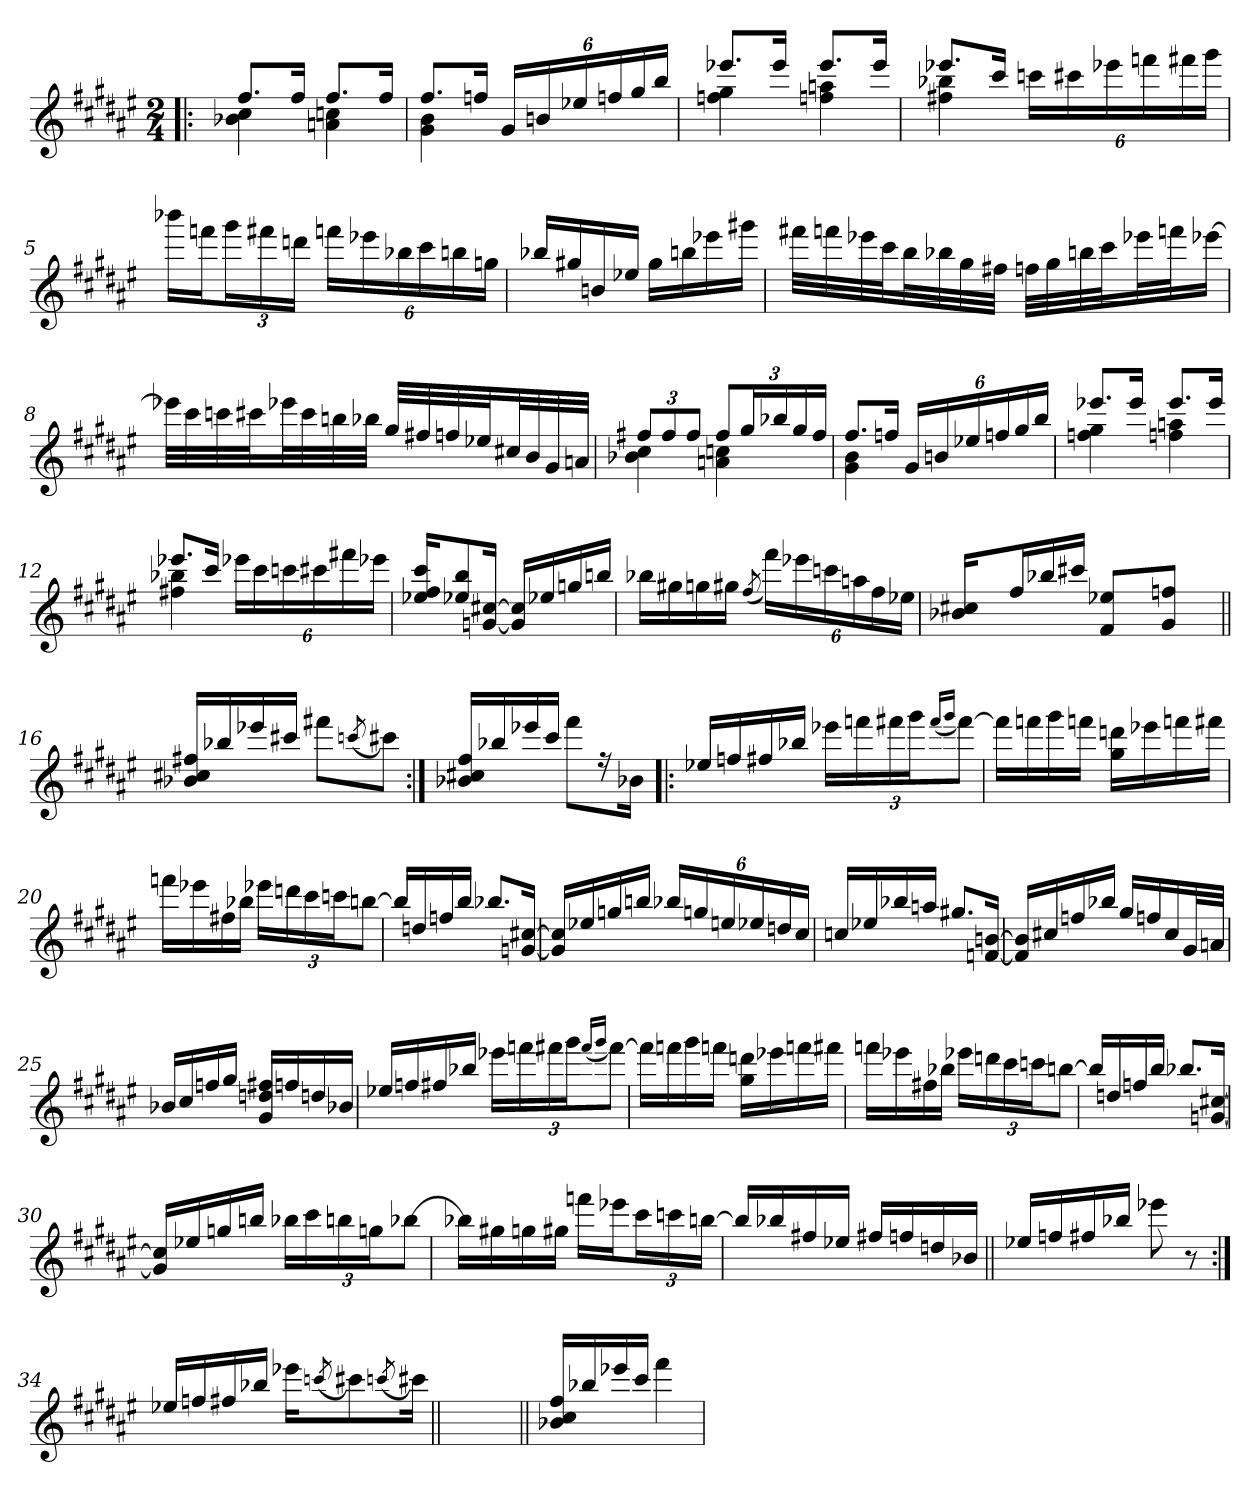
**kern
*part1
*staff1
*clefG2
*k[f#c#g#d#a#e#]
*F#:
*M2/4
=1!|:
*^
8.ff#/L	4b-X\ 4cc#\
16ff#/Jk	.
8.ff#/L	4an\ 4ccn\
16ff#/Jk	.
=2	=2
8.ff#/L	4g#\ 4b\
16ffn/Jk	.
24g#/LL	4ryy
24bn/	.
24ee-X/	.
24ffn/	.
24gg#/	.
24bb/JJ	.
=3	=3
8.eee-X/L	4ffn\ 4gg#\
16eee-/Jk	.
8.eee-/L	4ffn\ 4aan\
16eee-/Jk	.
!!LO:LB:g=z	!!
=4	=4
8.eee-X/L	4ff#X\ 4bb-X\
16ccc#/Jk	.
24cccn\LL	4ryy
24ccc#X\	.
24eee-X\	.
24fffn\	.
24fff#X\	.
24ggg#\JJ	.
*v	*v
=5
16bbb-X\LL
16fffn\J
24ggg#\L
24fff#X\
24dddn\JJ
24fffn\LL
24eee-X\
24bb-X\
24ccc#\
24bbn\
24ggn\JJ
=6
16bb-X/LL
16gg#X/
16bn/
16ee-X/JJ
16gg#\LL
16bbn\
16eee-X\
16ggg#X\JJ
!!LO:LB:g=z
=7
32fff#X\LLL
32fffn\
32eee-X\
32ccc#\J
32bb\L
32bb-X\
32gg#\
32ff#X\JJJ
32ffn\LLL
32gg#\
32bbn\
32ccc#\J
32eee-X\L
32fffn\J
[16eee-X\JJ
=8
32eee-X\LLL]
32ccc#\
32cccn\
32ccc#X\J
32eee-X\L
32ccc#\
32bbn\
32bb-X\JJJ
32gg#/LLL
32ff#X/
32ffn/
32ee-X/J
32cc#X/L
32b/
32g#/
32an/JJJ
!!LO:LB:g=z
=9
*^
12ff#X/L	4b-X\ 4cc#\
12ff#/	.
12ff#/J	.
12ff#/L	4an\ 4ccn\
24gg#/L	.
24bb-X/	.
24gg#/	.
24ff#/JJ	.
=10	=10
8.ff#/L	4g#\ 4b\
16ffn/Jk	.
24g#/LL	4ryy
24bn/	.
24ee-X/	.
24ffn/	.
24gg#/	.
24bb/JJ	.
=11	=11
8.eee-X/L	4ffn\ 4gg#\
16eee-/Jk	.
8.eee-/L	4ffn\ 4aan\
16eee-/Jk	.
!!LO:LB:g=z	!!
=12	=12
8.eee-X/L	4ff#X\ 4bb-X\
16ccc#/Jk	.
24eee-X\LL	4ryy
24ccc#\	.
24cccn\	.
24ccc#X\	.
24fff#X\	.
24eee-X\JJ	.
*v	*v
=13
16ee-X/ 16ff#/ 16ccc#/KL
8ee-X/ 8bb/
[16gn/ [16cc#X/Jk
16gn/] 16cc#/]LL
16ee-X/
16ggn/
16bbn/JJ
=14
16bb-X\LL
16gg#X\
16ggn\
16gg#X\JJ
(<8qff#/
24fff#\LL)
24eee-X\
24cccn\
24aan\
24ff#\
24ee-X\JJ
!!LO:LB:g=z
=15
16b-X/ 16cc#X/LL
4ryy
16ff#/
16bb-X/
16ccc#X/JJ
8f#/ 8ee-X/L
16ryy
16ryy
8g#/ 8ffn/J
16ryy
16ryy
=16||
16b-X/ 16cc#X/ 16ff#X/LL
16bb-X/
16eee-X/
16ccc#X/JJ
8fff#X\L
(<8qcccn/
8ccc#X\J)
=17:|!
16b-X/ 16cc#X/ 16ff#/LL
16bb-X/
16eee-X/
16ccc#/JJ
8fff#\L
16r
16b-X\Jk
!!LO:LB:g=z
=18!|:
16ee-X/LL
16ffn/
16ff#X/
16bb-X/JJ
24eee-X\LL
24fffn\
24fff#X\
24ggg#\J
(<16qfff#/LL
16qggg#/JJ
[12fff#\J)
=19
16fff#\LL]
16fffn\
16ggg#\
16fffn\JJ
16gg#\ 16dddn\LL
16eee-X\
16fffn\
16fff#X\JJ
=20
16fffn\LL
16eee-X\
16ff#X\
16bb-X\JJ
24eee-X\LL
24dddn\
24ccc#\
24cccn\J
[12bbn\J
!!LO:LB:g=z
=21
16bbn/LL]
16ddn/
16ffn/
16bb/JJ
8.bb-X/L
[16gn/ [16cc#X/Jk
=22
16gn/] 16cc#/]LL
16ee-X/
16ggn/
16bbn/JJ
24bb-X/LL
24ggn/
24een/
24ee-X/
24ddn/
24cc#/JJ
=23
16ccn/LL
16ee-X/
16bb-X/
16aan/JJ
8.gg#X/L
[16fn/ [16bn/Jk
!!LO:PB:g=z
=24
16fn/] 16b/]LL
16cc#X/
16ffn/
16bb-X/JJ
16gg#/LL
16ffn/
16cc#/
32g#/L
32an/JJJ
=25
16b-X/LL
16cc#/
16ffn/
16gg#/JJ
16g#/ 16ddn/ 16ff#X/LL
16ffn/
16ddn/
16b-X/JJ
=26
16ee-X/LL
16ffn/
16ff#X/
16bb-X/JJ
24eee-X\LL
24fffn\
24fff#X\
24ggg#\J
(<16qfff#/LL
16qggg#/JJ
[12fff#\J)
!!LO:LB:g=z
=27
16fff#\LL]
16fffn\
16ggg#\
16fffn\JJ
16gg#\ 16dddn\LL
16eee-X\
16fffn\
16fff#X\JJ
=28
16fffn\LL
16eee-X\
16ff#X\
16bb-X\JJ
24eee-X\LL
24dddn\
24ccc#\
24cccn\J
[12bbn\J
=29
16bbn/LL]
16ddn/
16ffn/
16bb/JJ
8.bb-X/L
[16gn/ [16cc#X/Jk
!!LO:LB:g=z
=30
16gn/] 16cc#/]LL
16ee-X/
16ggn/
16bbn/JJ
24bb-X\LL
24ccc#\
24bbn\
24ggn\J
[12bb-X\J
=31
16bb-X\LL]
16gg#X\
16ggn\
16gg#X\JJ
16fffn\LL
16eee-X\J
24ccc#\L
24cccn\
[24bbn\JJ
=32
16bbn/LL]
16bb-X/
16ff#X/
16ee-X/JJ
16ff#X/LL
16ffn/
16ddn/
16b-X/JJ
!!LO:LB:g=z
=33||
16ee-X/LL
16ffn/
16ff#X/
16bb-X/JJ
8eee-X\
8r
=34:|!
16ee-X/LL
16ffn/
16ff#X/
16bb-X/JJ
16eee-X\KL
(<8qcccn/
8ccc#X\)
(<8qcccn/
16ccc#X\Jk)
=35||
2ryy
=36||
16b-X/ 16cc#/ 16ff#/LL
16bb-X/
16eee-X/
16ccc#/JJ
4fff#\
=
*-
